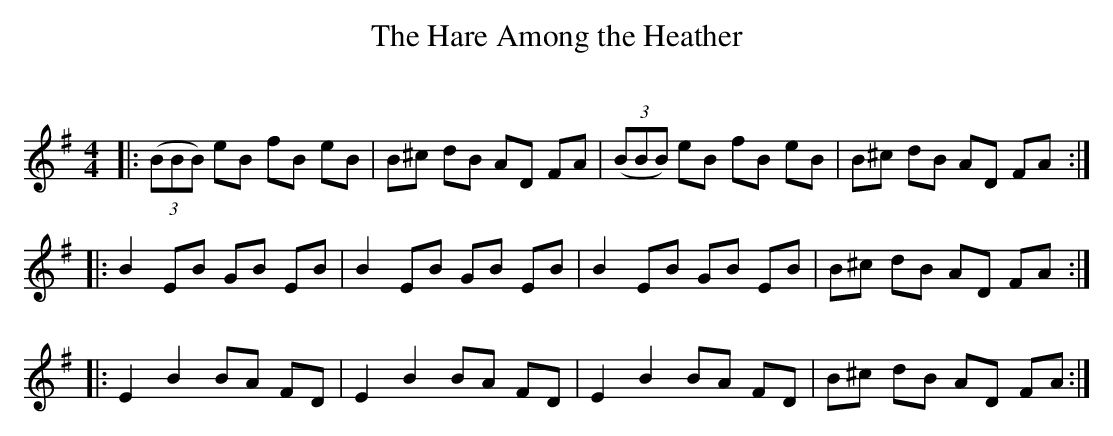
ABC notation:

X:1
T: The Hare Among the Heather
C:
Q: 232
K:Em
M:4/4
L:1/8
|:((3BBB) eB fB eB|B^c dB AD FA|((3BBB) eB fB eB|B^c dB AD FA:|
|:B2 EB GB EB|B2 EB GB EB|B2 EB GB EB|B^c dB AD FA:|
|:E2 B2 BA FD|E2 B2 BA FD|E2 B2 BA FD|B^c dB AD FA:|
